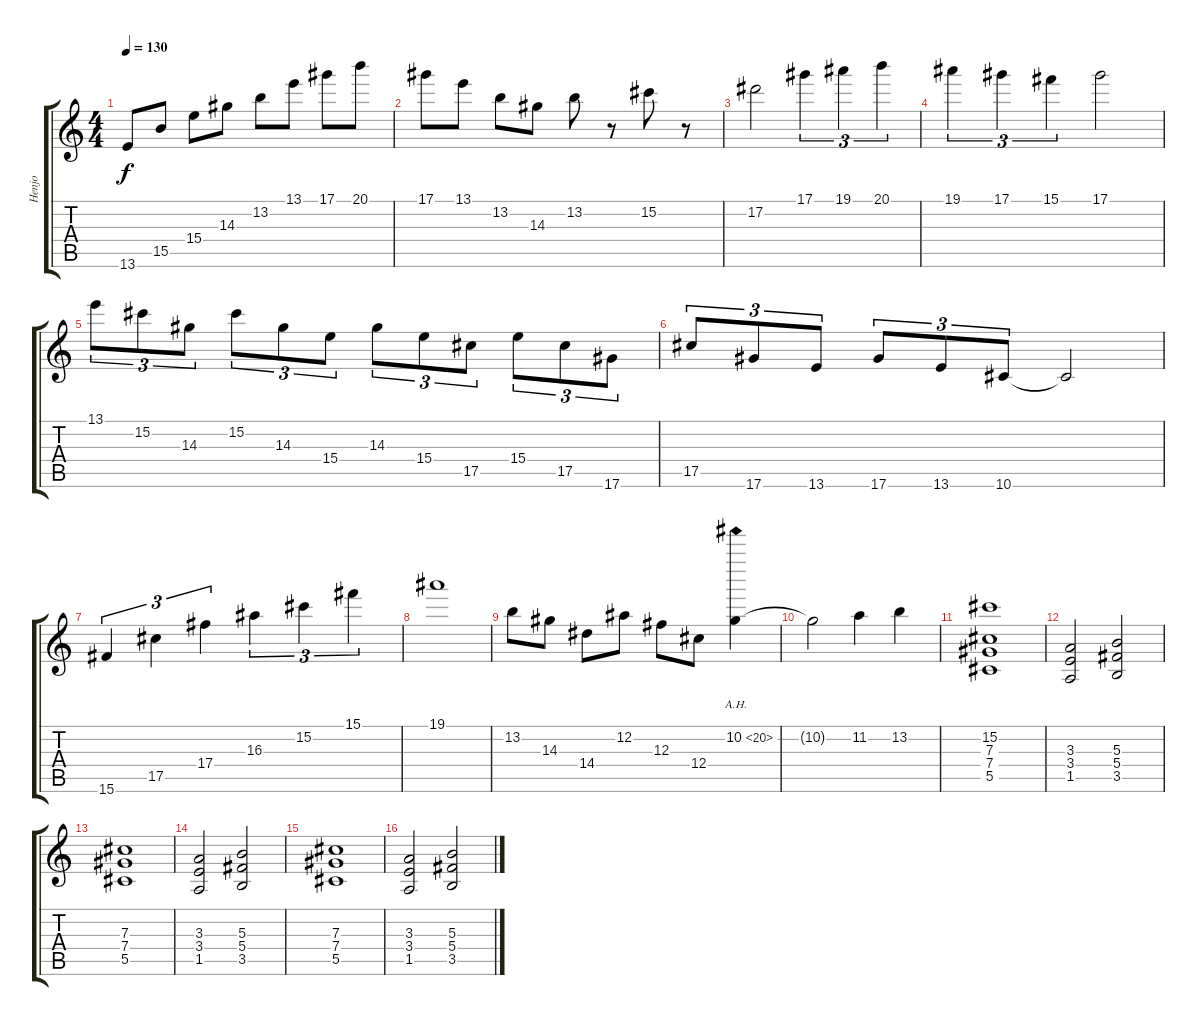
\track ("Henjo" "Henjo") {instrument distortionguitar}
\staff {score tabs}
\tuning (Eb4 Bb3 Gb3 Db3 Ab2 Eb2) {hide}
\ts (4 4)
\tempo 130
\clef g2
\ks c
13.6.8{dy f} 15.5.8 15.4.8 14.3.8 13.2.8 13.1.8 17.1.8 20.1.8 |
17.1.8 13.1.8 13.2.8 14.3.8 13.2.8 r.8 15.2.8 r.8 |
17.2.2 17.1.4{tu (3 2)} 19.1.4{tu (3 2)} 20.1.4{tu (3 2)} |
19.1.4{tu (3 2)} 17.1.4{tu (3 2)} 15.1.4{tu (3 2)} 17.1.2 |
13.1.8{tu (3 2)} 15.2.8{tu (3 2)} 14.3.8{tu (3 2)} 15.2.8{tu (3 2)} 14.3.8{tu (3 2)} 15.4.8{tu (3 2)} 14.3.8{tu (3 2)} 15.4.8{tu (3 2)} 17.5.8{tu (3 2)} 15.4.8{tu (3 2)} 17.5.8{tu (3 2)} 17.6.8{tu (3 2)} |
17.5.8{tu (3 2)} 17.6.8{tu (3 2)} 13.6.8{tu (3 2)} 17.6.8{tu (3 2)} 13.6.8{tu (3 2)} 10.6.8{tu (3 2)} 10.6{t}.2 |
15.6.4{tu (3 2)} 17.5.4{tu (3 2)} 17.4.4{tu (3 2)} 16.3.4{tu (3 2)} 15.2.4{tu (3 2)} 15.1.4{tu (3 2)} |
19.1.1 |
13.2.8 14.3.8 14.4.8 12.2.8 12.3.8 12.4.8 10.2{ah 10}.4 |
10.2{t}.2 11.2.4 13.2.4 |
(15.2 7.3 7.4 5.5).1 |
(3.3 3.4 1.5).2 (5.3 5.4 3.5).2 |
(7.3 7.4 5.5).1 |
(3.3 3.4 1.5).2 (5.3 5.4 3.5).2 |
(7.3 7.4 5.5).1 |
(3.3 3.4 1.5).2 (5.3 5.4 3.5).2
